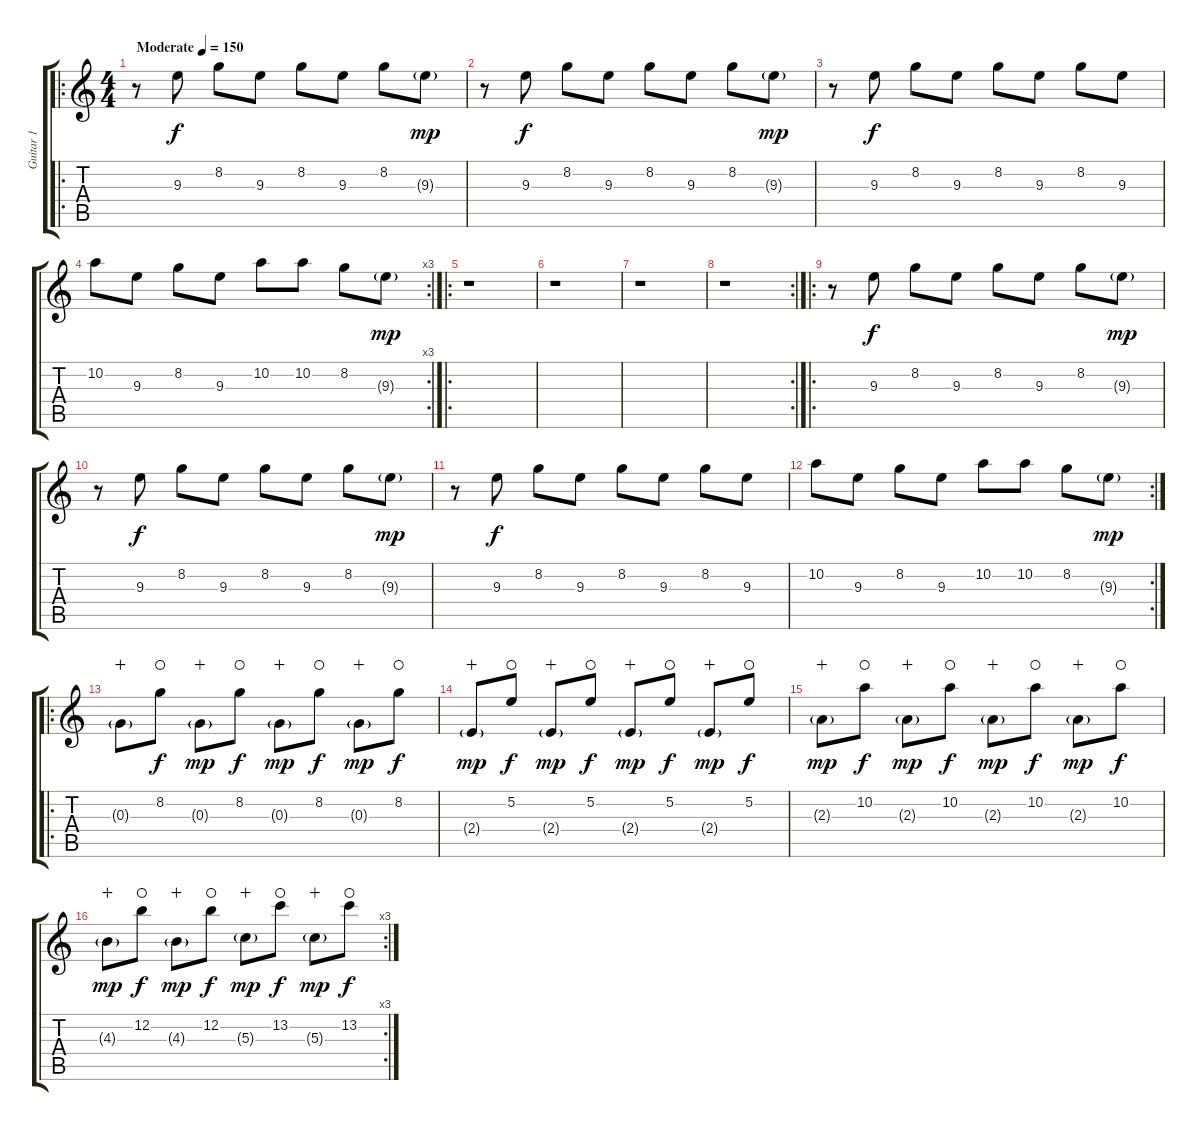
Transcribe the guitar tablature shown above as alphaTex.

\track ("Guitar 1" "Guitar 1") {instrument distortionguitar}
\staff {score tabs}
\tuning (E4 B3 G3 D3 A2 E2) {hide}
\ro
\ts (4 4)
\tempo (150 "Moderate")
\clef g2
\ks c
r.8{dy f instrument distortionguitar} 9.3.8 8.2.8 9.3.8 8.2.8 9.3.8 8.2.8 9.3{g}.8{dy mp} |
r.8 9.3.8{dy f} 8.2.8 9.3.8 8.2.8 9.3.8 8.2.8 9.3{g}.8{dy mp} |
r.8 9.3.8{dy f} 8.2.8 9.3.8 8.2.8 9.3.8 8.2.8 9.3.8 |
\rc 3
10.2.8 9.3.8 8.2.8 9.3.8 10.2.8 10.2.8 8.2.8 9.3{g}.8{dy mp} |
\ro
r.1 |
r.1 |
r.1 |
\rc 2
r.1 |
\ro
r.8 9.3.8{dy f} 8.2.8 9.3.8 8.2.8 9.3.8 8.2.8 9.3{g}.8{dy mp} |
r.8 9.3.8{dy f} 8.2.8 9.3.8 8.2.8 9.3.8 8.2.8 9.3{g}.8{dy mp} |
r.8 9.3.8{dy f} 8.2.8 9.3.8 8.2.8 9.3.8 8.2.8 9.3.8 |
\rc 2
10.2.8 9.3.8 8.2.8 9.3.8 10.2.8 10.2.8 8.2.8 9.3{g}.8{dy mp} |
\ro
0.3{g}.8{wahc} 8.2.8{dy f waho} 0.3{g}.8{dy mp wahc} 8.2.8{dy f waho} 0.3{g}.8{dy mp wahc} 8.2.8{dy f waho} 0.3{g}.8{dy mp wahc} 8.2.8{dy f waho} |
2.4{g}.8{dy mp wahc} 5.2.8{dy f waho} 2.4{g}.8{dy mp wahc} 5.2.8{dy f waho} 2.4{g}.8{dy mp wahc} 5.2.8{dy f waho} 2.4{g}.8{dy mp wahc} 5.2.8{dy f waho} |
2.3{g}.8{dy mp wahc} 10.2.8{dy f waho} 2.3{g}.8{dy mp wahc} 10.2.8{dy f waho} 2.3{g}.8{dy mp wahc} 10.2.8{dy f waho} 2.3{g}.8{dy mp wahc} 10.2.8{dy f waho} |
\rc 3
4.3{g}.8{dy mp wahc} 12.2.8{dy f waho} 4.3{g}.8{dy mp wahc} 12.2.8{dy f waho} 5.3{g}.8{dy mp wahc} 13.2.8{dy f waho} 5.3{g}.8{dy mp wahc} 13.2.8{dy f waho}
